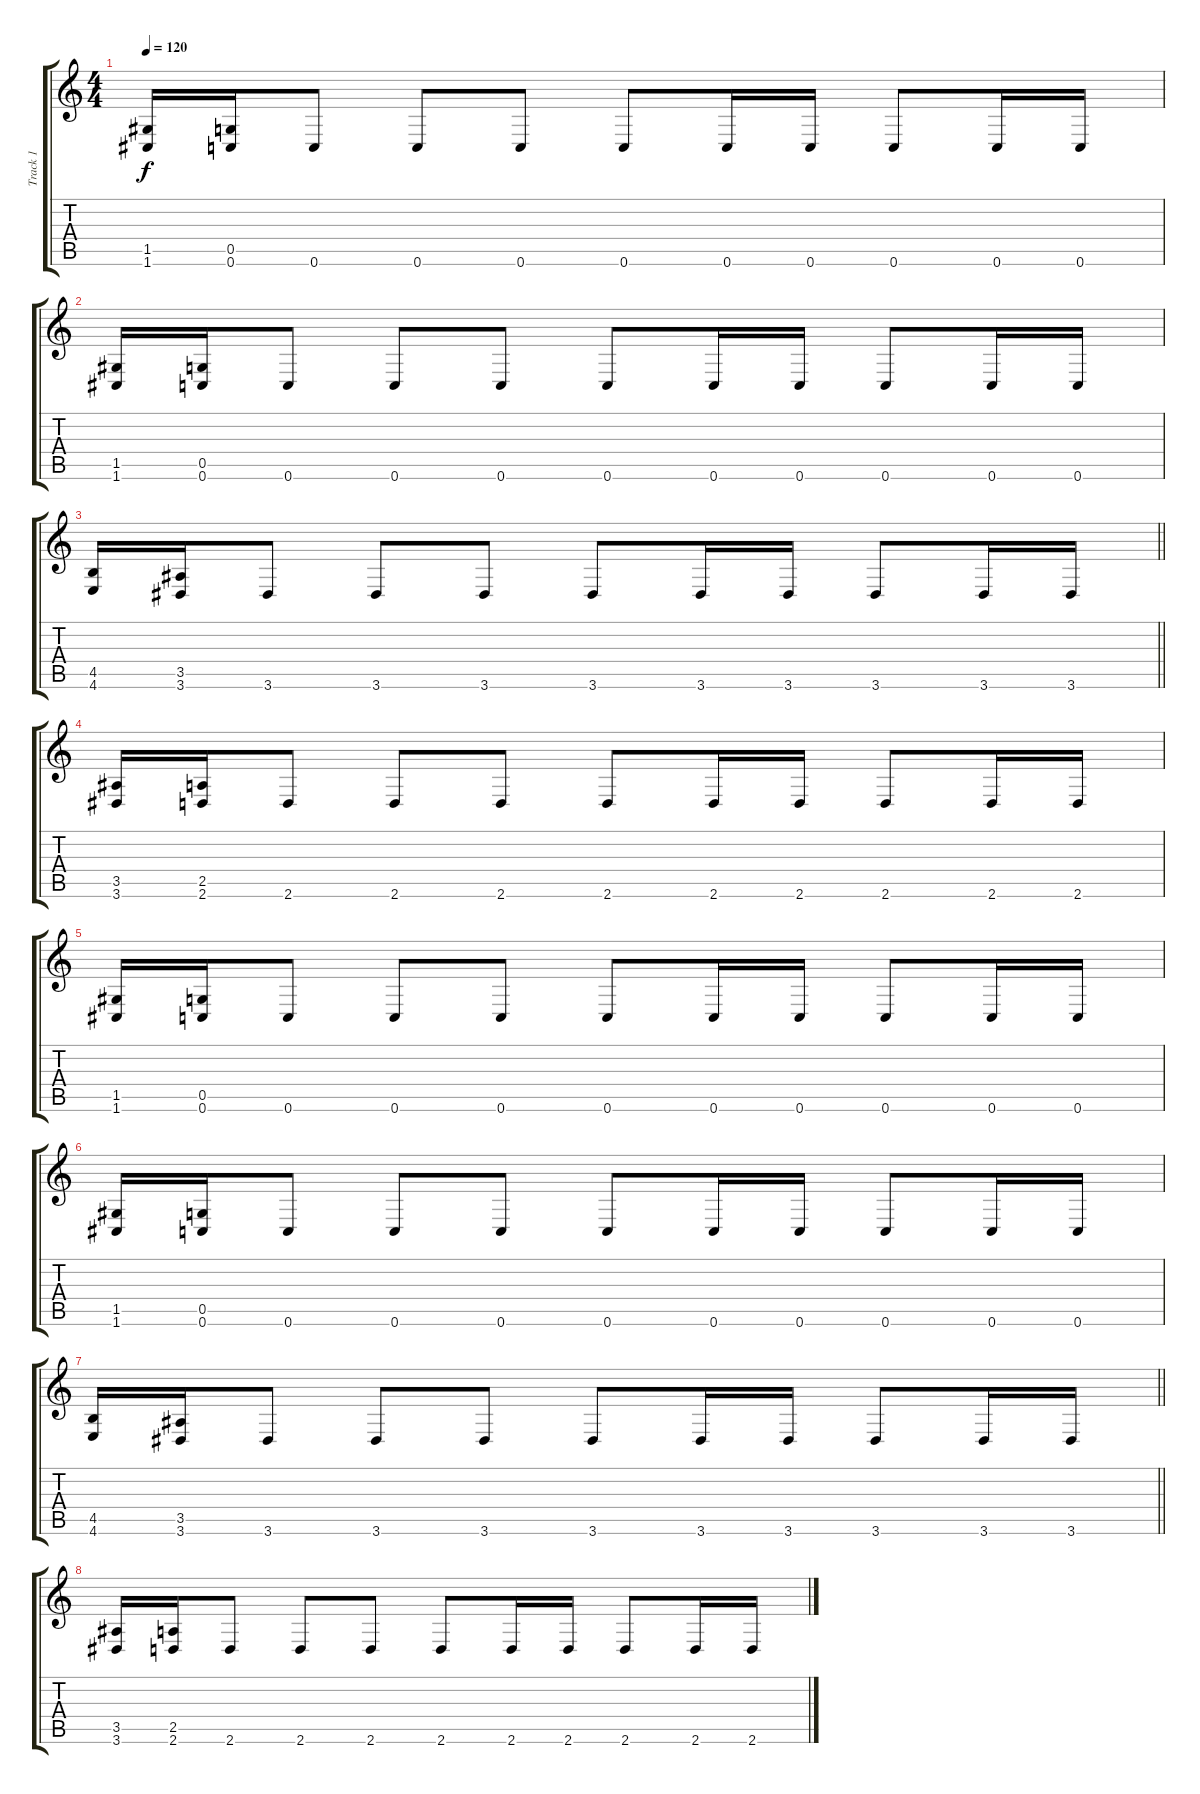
\track ("Track 1" "Track 1") {instrument distortionguitar}
\staff {score tabs}
\tuning (D4 A3 F3 C3 G2 C2) {hide}
\ts (4 4)
\tempo 120
\clef g2
\ks c
(1.5 1.6).16{dy f} (0.5 0.6).16 0.6.8 0.6.8 0.6.8 0.6.8 0.6.16 0.6.16 0.6.8 0.6.16 0.6.16 |
(1.5 1.6).16 (0.5 0.6).16 0.6.8 0.6.8 0.6.8 0.6.8 0.6.16 0.6.16 0.6.8 0.6.16 0.6.16 |
\barLineRight lightlight
(4.5 4.6).16 (3.5 3.6).16 3.6.8 3.6.8 3.6.8 3.6.8 3.6.16 3.6.16 3.6.8 3.6.16 3.6.16 |
(3.5 3.6).16 (2.5 2.6).16 2.6.8 2.6.8 2.6.8 2.6.8 2.6.16 2.6.16 2.6.8 2.6.16 2.6.16 |
(1.5 1.6).16 (0.5 0.6).16 0.6.8 0.6.8 0.6.8 0.6.8 0.6.16 0.6.16 0.6.8 0.6.16 0.6.16 |
(1.5 1.6).16 (0.5 0.6).16 0.6.8 0.6.8 0.6.8 0.6.8 0.6.16 0.6.16 0.6.8 0.6.16 0.6.16 |
\barLineRight lightlight
(4.5 4.6).16 (3.5 3.6).16 3.6.8 3.6.8 3.6.8 3.6.8 3.6.16 3.6.16 3.6.8 3.6.16 3.6.16 |
(3.5 3.6).16 (2.5 2.6).16 2.6.8 2.6.8 2.6.8 2.6.8 2.6.16 2.6.16 2.6.8 2.6.16 2.6.16
